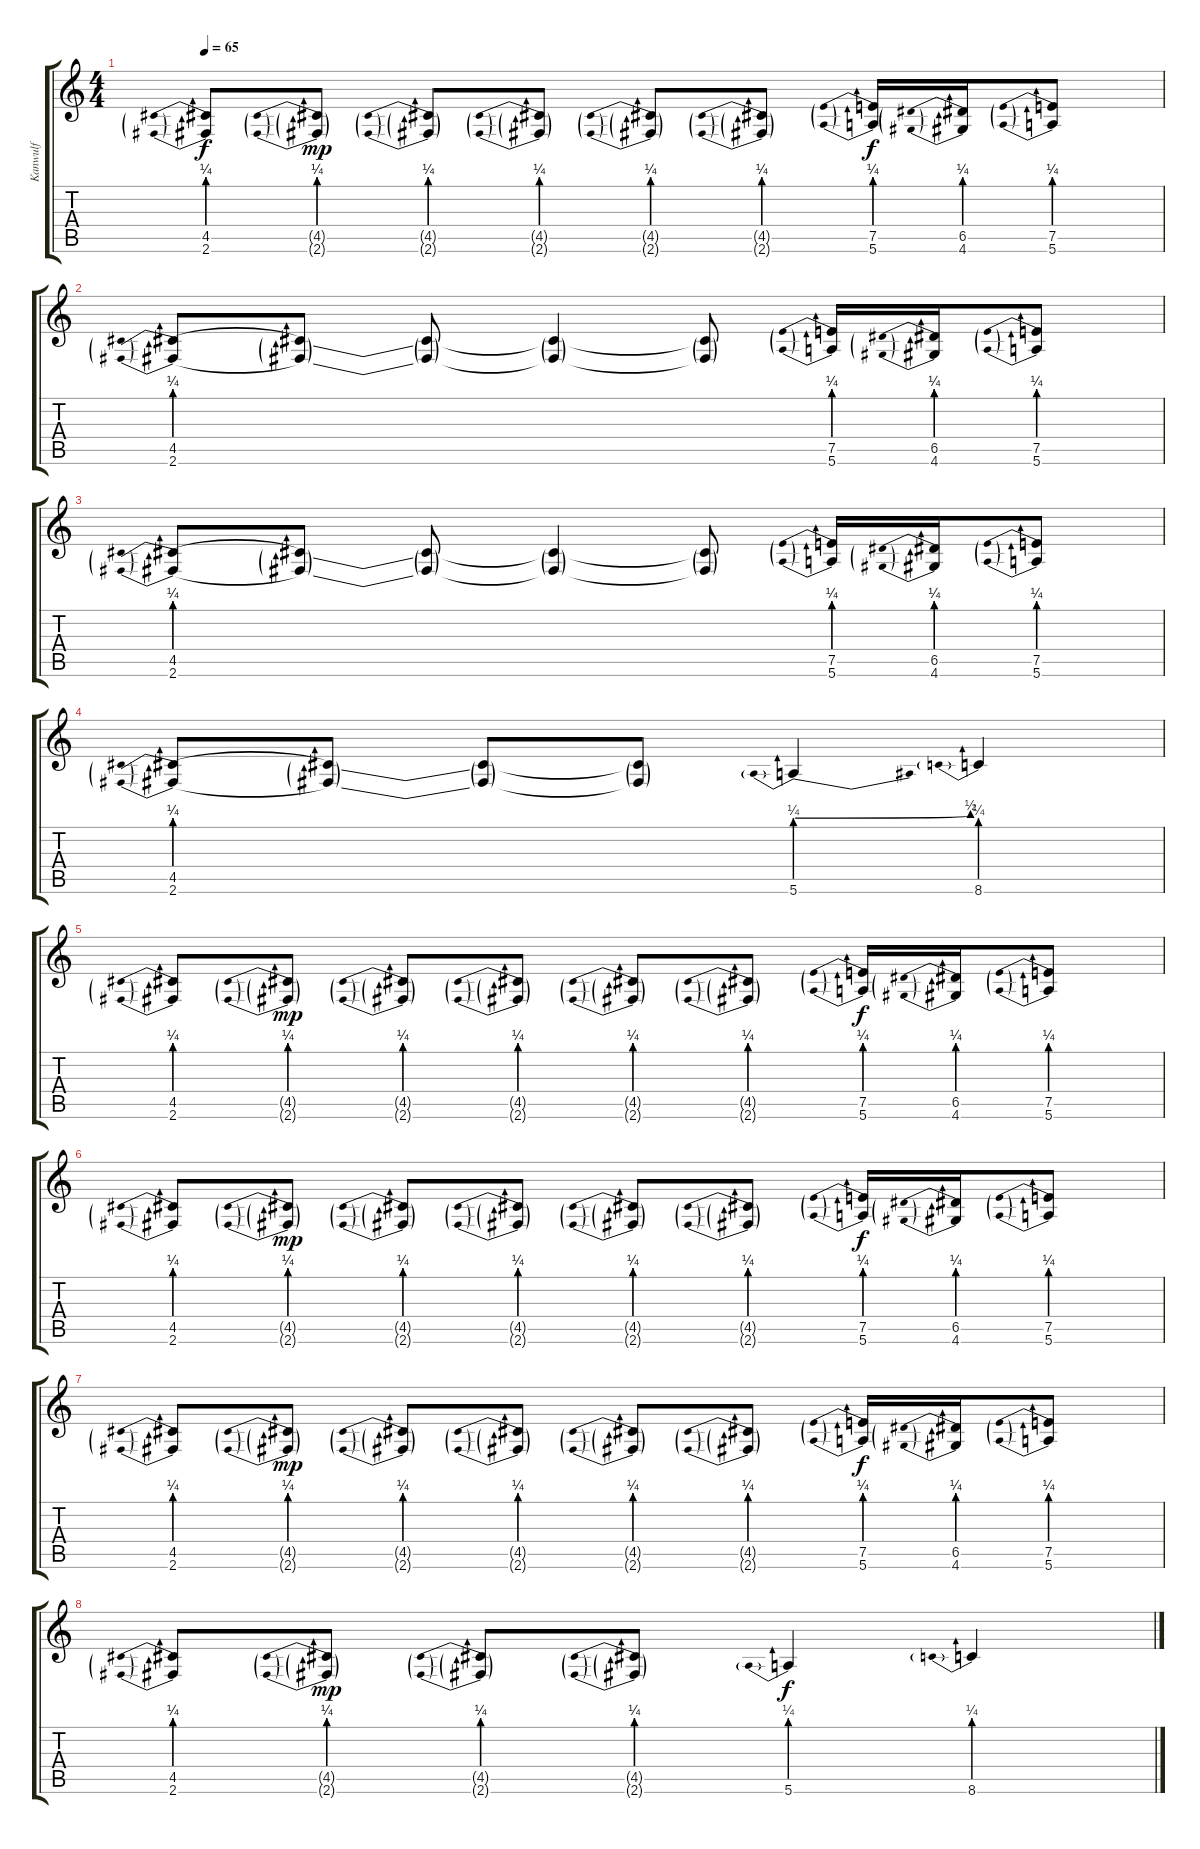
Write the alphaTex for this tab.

\track ("Kanwulf" "Kanwulf") {instrument distortionguitar}
\staff {score tabs}
\tuning (E4 B3 G3 D3 A2 E2) {hide}
\ts (4 4)
\tempo 65
\clef g2
\ks c
(4.5{be (prebend 0 1 60 1)} 2.6{be (prebend 0 1 60 1)}).8{dy f} (4.5{be (prebend 0 1 60 1) g} 2.6{be (prebend 0 1 60 1) g}).8{dy mp} (4.5{be (prebend 0 1 60 1) g} 2.6{be (prebend 0 1 60 1) g}).8 (4.5{be (prebend 0 1 60 1) g} 2.6{be (prebend 0 1 60 1) g}).8 (4.5{be (prebend 0 1 60 1) g} 2.6{be (prebend 0 1 60 1) g}).8 (4.5{be (prebend 0 1 60 1) g} 2.6{be (prebend 0 1 60 1) g}).8 (7.5{be (prebend 0 1 60 1)} 5.6{be (prebend 0 1 60 1)}).16{dy f} (6.5{be (prebend 0 1 60 1)} 4.6{be (prebend 0 1 60 1)}).16 (7.5{be (prebend 0 1 60 1)} 5.6{be (prebend 0 1 60 1)}).8 |
(4.5{be (prebend 0 1 60 1)} 2.6{be (prebend 0 1 60 1)}).8 (4.5{t} 2.6{t}).8 (4.5{t} 2.6{t}).8 (4.5{t} 2.6{t}).4 (4.5{t} 2.6{t}).8 (7.5{be (prebend 0 1 60 1)} 5.6{be (prebend 0 1 60 1)}).16 (6.5{be (prebend 0 1 60 1)} 4.6{be (prebend 0 1 60 1)}).16 (7.5{be (prebend 0 1 60 1)} 5.6{be (prebend 0 1 60 1)}).8 |
(4.5{be (prebend 0 1 60 1)} 2.6{be (prebend 0 1 60 1)}).8 (4.5{t} 2.6{t}).8 (4.5{t} 2.6{t}).8 (4.5{t} 2.6{t}).4 (4.5{t} 2.6{t}).8 (7.5{be (prebend 0 1 60 1)} 5.6{be (prebend 0 1 60 1)}).16 (6.5{be (prebend 0 1 60 1)} 4.6{be (prebend 0 1 60 1)}).16 (7.5{be (prebend 0 1 60 1)} 5.6{be (prebend 0 1 60 1)}).8 |
(4.5{be (prebend 0 1 60 1)} 2.6{be (prebend 0 1 60 1)}).8 (4.5{t} 2.6{t}).8 (4.5{t} 2.6{t}).8 (4.5{t} 2.6{t}).8 5.6{be (prebendbend 0 1 60 2)}.4 8.6{be (prebend 0 1 60 1)}.4 |
(4.5{be (prebend 0 1 60 1)} 2.6{be (prebend 0 1 60 1)}).8 (4.5{be (prebend 0 1 60 1) g} 2.6{be (prebend 0 1 60 1) g}).8{dy mp} (4.5{be (prebend 0 1 60 1) g} 2.6{be (prebend 0 1 60 1) g}).8 (4.5{be (prebend 0 1 60 1) g} 2.6{be (prebend 0 1 60 1) g}).8 (4.5{be (prebend 0 1 60 1) g} 2.6{be (prebend 0 1 60 1) g}).8 (4.5{be (prebend 0 1 60 1) g} 2.6{be (prebend 0 1 60 1) g}).8 (7.5{be (prebend 0 1 60 1)} 5.6{be (prebend 0 1 60 1)}).16{dy f} (6.5{be (prebend 0 1 60 1)} 4.6{be (prebend 0 1 60 1)}).16 (7.5{be (prebend 0 1 60 1)} 5.6{be (prebend 0 1 60 1)}).8 |
(4.5{be (prebend 0 1 60 1)} 2.6{be (prebend 0 1 60 1)}).8 (4.5{be (prebend 0 1 60 1) g} 2.6{be (prebend 0 1 60 1) g}).8{dy mp} (4.5{be (prebend 0 1 60 1) g} 2.6{be (prebend 0 1 60 1) g}).8 (4.5{be (prebend 0 1 60 1) g} 2.6{be (prebend 0 1 60 1) g}).8 (4.5{be (prebend 0 1 60 1) g} 2.6{be (prebend 0 1 60 1) g}).8 (4.5{be (prebend 0 1 60 1) g} 2.6{be (prebend 0 1 60 1) g}).8 (7.5{be (prebend 0 1 60 1)} 5.6{be (prebend 0 1 60 1)}).16{dy f} (6.5{be (prebend 0 1 60 1)} 4.6{be (prebend 0 1 60 1)}).16 (7.5{be (prebend 0 1 60 1)} 5.6{be (prebend 0 1 60 1)}).8 |
(4.5{be (prebend 0 1 60 1)} 2.6{be (prebend 0 1 60 1)}).8 (4.5{be (prebend 0 1 60 1) g} 2.6{be (prebend 0 1 60 1) g}).8{dy mp} (4.5{be (prebend 0 1 60 1) g} 2.6{be (prebend 0 1 60 1) g}).8 (4.5{be (prebend 0 1 60 1) g} 2.6{be (prebend 0 1 60 1) g}).8 (4.5{be (prebend 0 1 60 1) g} 2.6{be (prebend 0 1 60 1) g}).8 (4.5{be (prebend 0 1 60 1) g} 2.6{be (prebend 0 1 60 1) g}).8 (7.5{be (prebend 0 1 60 1)} 5.6{be (prebend 0 1 60 1)}).16{dy f} (6.5{be (prebend 0 1 60 1)} 4.6{be (prebend 0 1 60 1)}).16 (7.5{be (prebend 0 1 60 1)} 5.6{be (prebend 0 1 60 1)}).8 |
(4.5{be (prebend 0 1 60 1)} 2.6{be (prebend 0 1 60 1)}).8 (4.5{be (prebend 0 1 60 1) g} 2.6{be (prebend 0 1 60 1) g}).8{dy mp} (4.5{be (prebend 0 1 60 1) g} 2.6{be (prebend 0 1 60 1) g}).8 (4.5{be (prebend 0 1 60 1) g} 2.6{be (prebend 0 1 60 1) g}).8 5.6{be (prebend 0 1 60 1)}.4{dy f} 8.6{be (prebend 0 1 60 1)}.4
